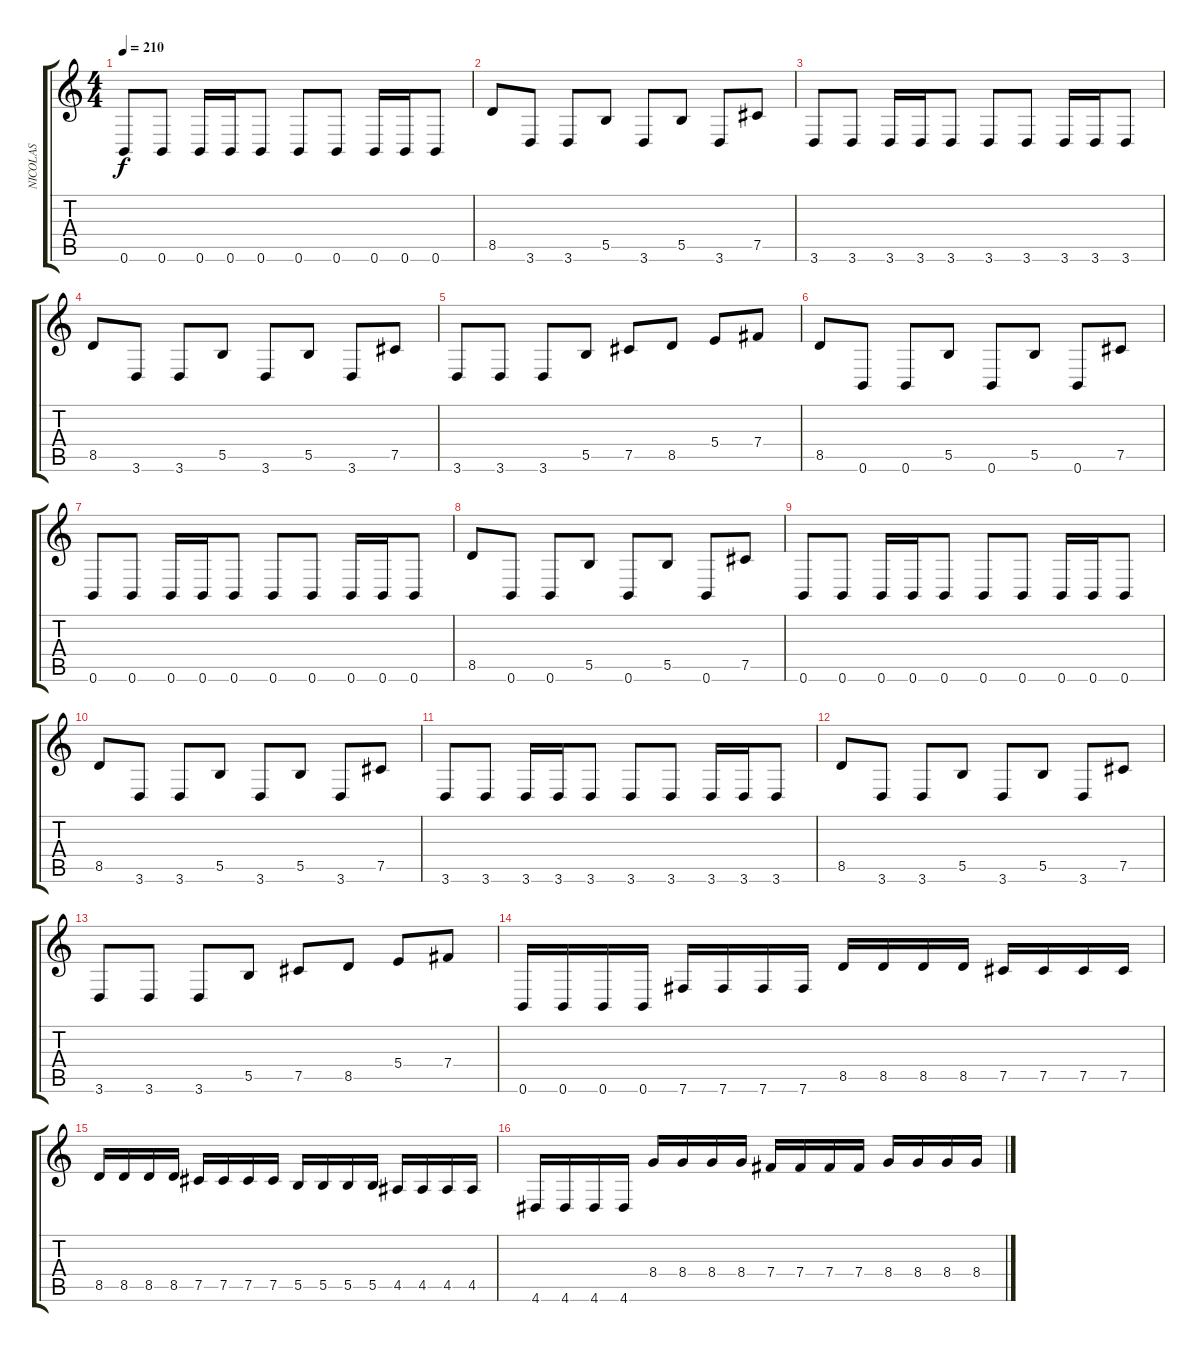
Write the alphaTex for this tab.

\track ("NICOLAS" "NICOLAS") {instrument overdrivenguitar}
\staff {score tabs}
\tuning (Db4 Ab3 E3 B2 Gb2 B1) {hide}
\ts (4 4)
\tempo 210
\clef g2
\ks c
0.6.8{dy f} 0.6.8 0.6.16 0.6.16 0.6.8 0.6.8 0.6.8 0.6.16 0.6.16 0.6.8 |
8.5.8 3.6.8 3.6.8 5.5.8 3.6.8 5.5.8 3.6.8 7.5.8 |
3.6.8 3.6.8 3.6.16 3.6.16 3.6.8 3.6.8 3.6.8 3.6.16 3.6.16 3.6.8 |
8.5.8 3.6.8 3.6.8 5.5.8 3.6.8 5.5.8 3.6.8 7.5.8 |
3.6.8 3.6.8 3.6.8 5.5.8 7.5.8 8.5.8 5.4.8 7.4.8 |
8.5.8 0.6.8 0.6.8 5.5.8 0.6.8 5.5.8 0.6.8 7.5.8 |
0.6.8 0.6.8 0.6.16 0.6.16 0.6.8 0.6.8 0.6.8 0.6.16 0.6.16 0.6.8 |
8.5.8 0.6.8 0.6.8 5.5.8 0.6.8 5.5.8 0.6.8 7.5.8 |
0.6.8 0.6.8 0.6.16 0.6.16 0.6.8 0.6.8 0.6.8 0.6.16 0.6.16 0.6.8 |
8.5.8 3.6.8 3.6.8 5.5.8 3.6.8 5.5.8 3.6.8 7.5.8 |
3.6.8 3.6.8 3.6.16 3.6.16 3.6.8 3.6.8 3.6.8 3.6.16 3.6.16 3.6.8 |
8.5.8 3.6.8 3.6.8 5.5.8 3.6.8 5.5.8 3.6.8 7.5.8 |
3.6.8 3.6.8 3.6.8 5.5.8 7.5.8 8.5.8 5.4.8 7.4.8 |
0.6.16 0.6.16 0.6.16 0.6.16 7.6.16 7.6.16 7.6.16 7.6.16 8.5.16 8.5.16 8.5.16 8.5.16 7.5.16 7.5.16 7.5.16 7.5.16 |
8.5.16 8.5.16 8.5.16 8.5.16 7.5.16 7.5.16 7.5.16 7.5.16 5.5.16 5.5.16 5.5.16 5.5.16 4.5.16 4.5.16 4.5.16 4.5.16 |
4.6.16 4.6.16 4.6.16 4.6.16 8.4.16 8.4.16 8.4.16 8.4.16 7.4.16 7.4.16 7.4.16 7.4.16 8.4.16 8.4.16 8.4.16 8.4.16
